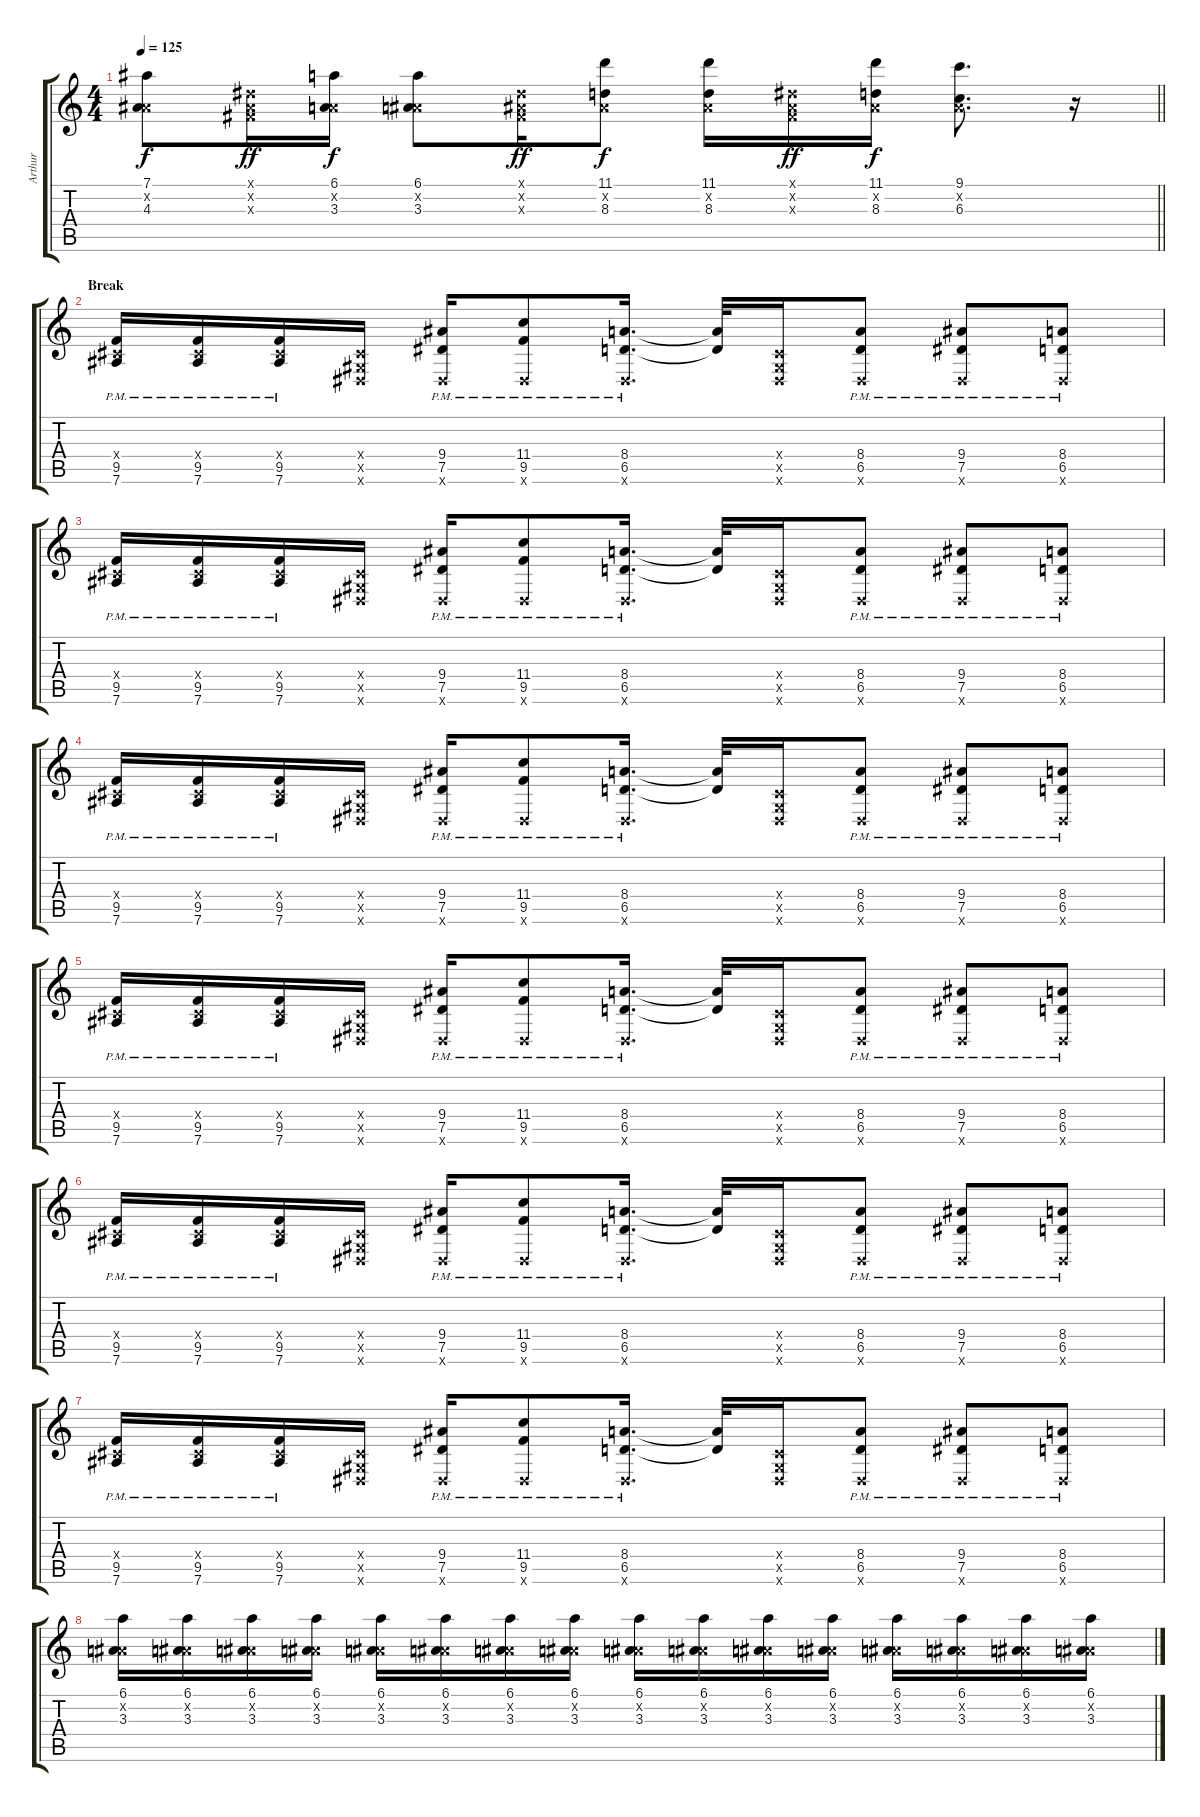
\track ("Arthur" "Arthur") {instrument distortionguitar}
\staff {score tabs}
\tuning (Eb4 Bb3 Gb3 Db3 Ab2 Eb2) {hide}
\ts (4 4)
\tempo 125
\clef g2
\barLineRight lightlight
\ks c
(7.1 0.2{x} 4.3).8{dy f} (0.1{x} 0.2{x} 0.3{x}).16{dy ff} (6.1 0.2{x} 3.3).16{dy f} (6.1 0.2{x} 3.3).8 (0.1{x} 0.2{x} 0.3{x}).16{dy ff} (11.1 0.2{x} 8.3).8{dy f} (11.1 0.2{x} 8.3).16 (0.1{x} 0.2{x} 0.3{x}).16{dy ff} (11.1 0.2{x} 8.3).16{dy f} (9.1 0.2{x} 6.3).8{d} r.16 |
\section ("" "Break")
(0.4{x} 9.5{pm} 7.6{pm}).16 (0.4{x} 9.5{pm} 7.6{pm}).16 (0.4{x} 9.5{pm} 7.6{pm}).16 (0.4{x} 0.5{x} 0.6{x}).16 (9.4{pm} 7.5{pm} 0.6{x}).16 (11.4{pm} 9.5{pm} 0.6{x}).8 (8.4{pm} 6.5{pm} 0.6{x}).16{d} (8.4{t} 6.5{t}).32 (0.4{x} 0.5{x} 0.6{x}).16 (8.4{pm} 6.5{pm} 0.6{x}).8 (9.4{pm} 7.5{pm} 0.6{x}).8 (8.4{pm} 6.5{pm} 0.6{x}).8 |
(0.4{x} 9.5{pm} 7.6{pm}).16 (0.4{x} 9.5{pm} 7.6{pm}).16 (0.4{x} 9.5{pm} 7.6{pm}).16 (0.4{x} 0.5{x} 0.6{x}).16 (9.4{pm} 7.5{pm} 0.6{x}).16 (11.4{pm} 9.5{pm} 0.6{x}).8 (8.4{pm} 6.5{pm} 0.6{x}).16{d} (8.4{t} 6.5{t}).32 (0.4{x} 0.5{x} 0.6{x}).16 (8.4{pm} 6.5{pm} 0.6{x}).8 (9.4{pm} 7.5{pm} 0.6{x}).8 (8.4{pm} 6.5{pm} 0.6{x}).8 |
(0.4{x} 9.5{pm} 7.6{pm}).16 (0.4{x} 9.5{pm} 7.6{pm}).16 (0.4{x} 9.5{pm} 7.6{pm}).16 (0.4{x} 0.5{x} 0.6{x}).16 (9.4{pm} 7.5{pm} 0.6{x}).16 (11.4{pm} 9.5{pm} 0.6{x}).8 (8.4{pm} 6.5{pm} 0.6{x}).16{d} (8.4{t} 6.5{t}).32 (0.4{x} 0.5{x} 0.6{x}).16 (8.4{pm} 6.5{pm} 0.6{x}).8 (9.4{pm} 7.5{pm} 0.6{x}).8 (8.4{pm} 6.5{pm} 0.6{x}).8 |
(0.4{x} 9.5{pm} 7.6{pm}).16 (0.4{x} 9.5{pm} 7.6{pm}).16 (0.4{x} 9.5{pm} 7.6{pm}).16 (0.4{x} 0.5{x} 0.6{x}).16 (9.4{pm} 7.5{pm} 0.6{x}).16 (11.4{pm} 9.5{pm} 0.6{x}).8 (8.4{pm} 6.5{pm} 0.6{x}).16{d} (8.4{t} 6.5{t}).32 (0.4{x} 0.5{x} 0.6{x}).16 (8.4{pm} 6.5{pm} 0.6{x}).8 (9.4{pm} 7.5{pm} 0.6{x}).8 (8.4{pm} 6.5{pm} 0.6{x}).8 |
(0.4{x} 9.5{pm} 7.6{pm}).16 (0.4{x} 9.5{pm} 7.6{pm}).16 (0.4{x} 9.5{pm} 7.6{pm}).16 (0.4{x} 0.5{x} 0.6{x}).16 (9.4{pm} 7.5{pm} 0.6{x}).16 (11.4{pm} 9.5{pm} 0.6{x}).8 (8.4{pm} 6.5{pm} 0.6{x}).16{d} (8.4{t} 6.5{t}).32 (0.4{x} 0.5{x} 0.6{x}).16 (8.4{pm} 6.5{pm} 0.6{x}).8 (9.4{pm} 7.5{pm} 0.6{x}).8 (8.4{pm} 6.5{pm} 0.6{x}).8 |
(0.4{x} 9.5{pm} 7.6{pm}).16 (0.4{x} 9.5{pm} 7.6{pm}).16 (0.4{x} 9.5{pm} 7.6{pm}).16 (0.4{x} 0.5{x} 0.6{x}).16 (9.4{pm} 7.5{pm} 0.6{x}).16 (11.4{pm} 9.5{pm} 0.6{x}).8 (8.4{pm} 6.5{pm} 0.6{x}).16{d} (8.4{t} 6.5{t}).32 (0.4{x} 0.5{x} 0.6{x}).16 (8.4{pm} 6.5{pm} 0.6{x}).8 (9.4{pm} 7.5{pm} 0.6{x}).8 (8.4{pm} 6.5{pm} 0.6{x}).8 |
(6.1 0.2{x} 3.3).16 (6.1 0.2{x} 3.3).16 (6.1 0.2{x} 3.3).16 (6.1 0.2{x} 3.3).16 (6.1 0.2{x} 3.3).16 (6.1 0.2{x} 3.3).16 (6.1 0.2{x} 3.3).16 (6.1 0.2{x} 3.3).16 (6.1 0.2{x} 3.3).16 (6.1 0.2{x} 3.3).16 (6.1 0.2{x} 3.3).16 (6.1 0.2{x} 3.3).16 (6.1 0.2{x} 3.3).16 (6.1 0.2{x} 3.3).16 (6.1 0.2{x} 3.3).16 (6.1 0.2{x} 3.3).16
